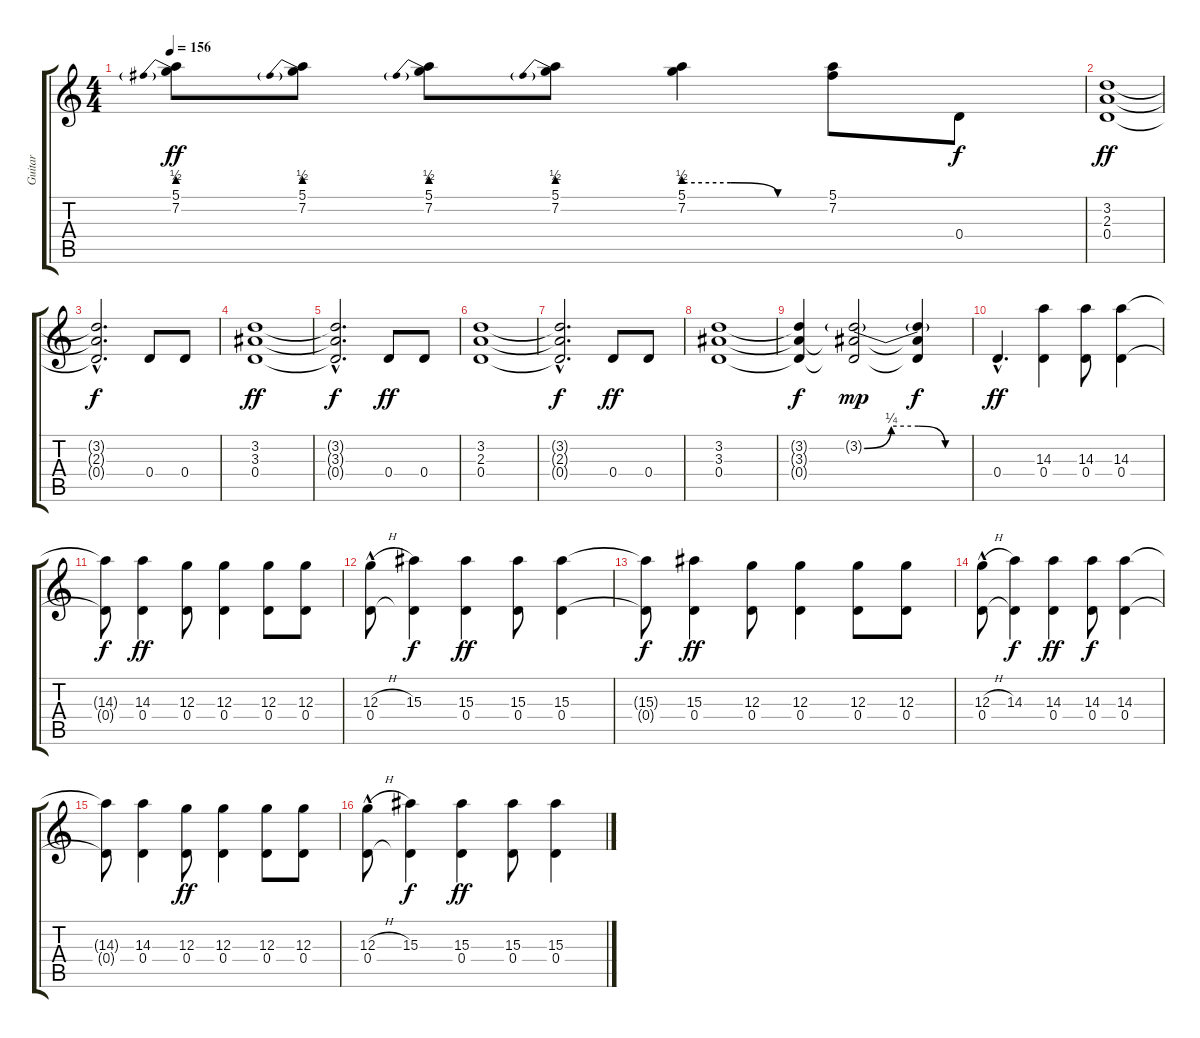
\track ("Guitar              " "Guitar    ") {instrument distortionguitar}
\staff {score tabs}
\tuning (E4 B3 G3 D3 A2 D2) {hide}
\ts (4 4)
\tempo 156
\clef g2
\ks c
(5.1 7.2{be (prebend 0 2 60 2)}).8{dy ff} (5.1 7.2{be (prebend 0 2 60 2)}).8 (5.1 7.2{be (prebend 0 2 60 2)}).8 (5.1 7.2{be (prebend 0 2 60 2)}).8 (5.1 7.2{be (custom 0 2 20 2 40 0 60 0)}).4 (5.1 7.2).8 0.4.8{dy f} |
(3.2 2.3 0.4).1{dy ff} |
(3.2{hac t} 2.3{hac t} 0.4{hac t}).2{d dy f} 0.4.8 0.4.8 |
(3.2 3.3 0.4).1{dy ff} |
(3.2{hac t} 3.3{hac t} 0.4{hac t}).2{d dy f} 0.4.8{dy ff} 0.4.8 |
(3.2 2.3 0.4).1 |
(3.2{hac t} 2.3{hac t} 0.4{hac t}).2{d dy f} 0.4.8{dy ff} 0.4.8 |
(3.2 3.3 0.4).1 |
(3.2{t} 3.3{t} 0.4{t}).4{dy f} (3.2{be (custom 0 0 15 1 30 1 45 0 60 0) g} 3.3{t} 0.4{t}).2{dy mp} (3.2{t} 3.3{t} 0.4{t}).4{dy f} |
0.4{hac}.4{d dy ff} (14.3 0.4).4 (14.3 0.4).8 (14.3 0.4).4 |
(14.3{t} 0.4{t}).8{dy f} (14.3 0.4).4{dy ff} (12.3 0.4).8 (12.3 0.4).4 (12.3 0.4).8 (12.3 0.4).8 |
(12.3{h} 0.4{hac}).8 (15.3 0.4{t}).4{dy f} (15.3 0.4).4{dy ff} (15.3 0.4).8 (15.3 0.4).4 |
(15.3{t} 0.4{t}).8{dy f} (15.3 0.4).4{dy ff} (12.3 0.4).8 (12.3 0.4).4 (12.3 0.4).8 (12.3 0.4).8 |
(12.3{h} 0.4{hac}).8 (14.3 0.4{t}).4{dy f} (14.3 0.4).4{dy ff} (14.3 0.4).8{dy f} (14.3 0.4).4 |
(14.3{t} 0.4{t}).8 (14.3 0.4).4 (12.3 0.4).8{dy ff} (12.3 0.4).4 (12.3 0.4).8 (12.3 0.4).8 |
(12.3{h} 0.4{hac}).8 (15.3 0.4{t}).4{dy f} (15.3 0.4).4{dy ff} (15.3 0.4).8 (15.3 0.4).4
